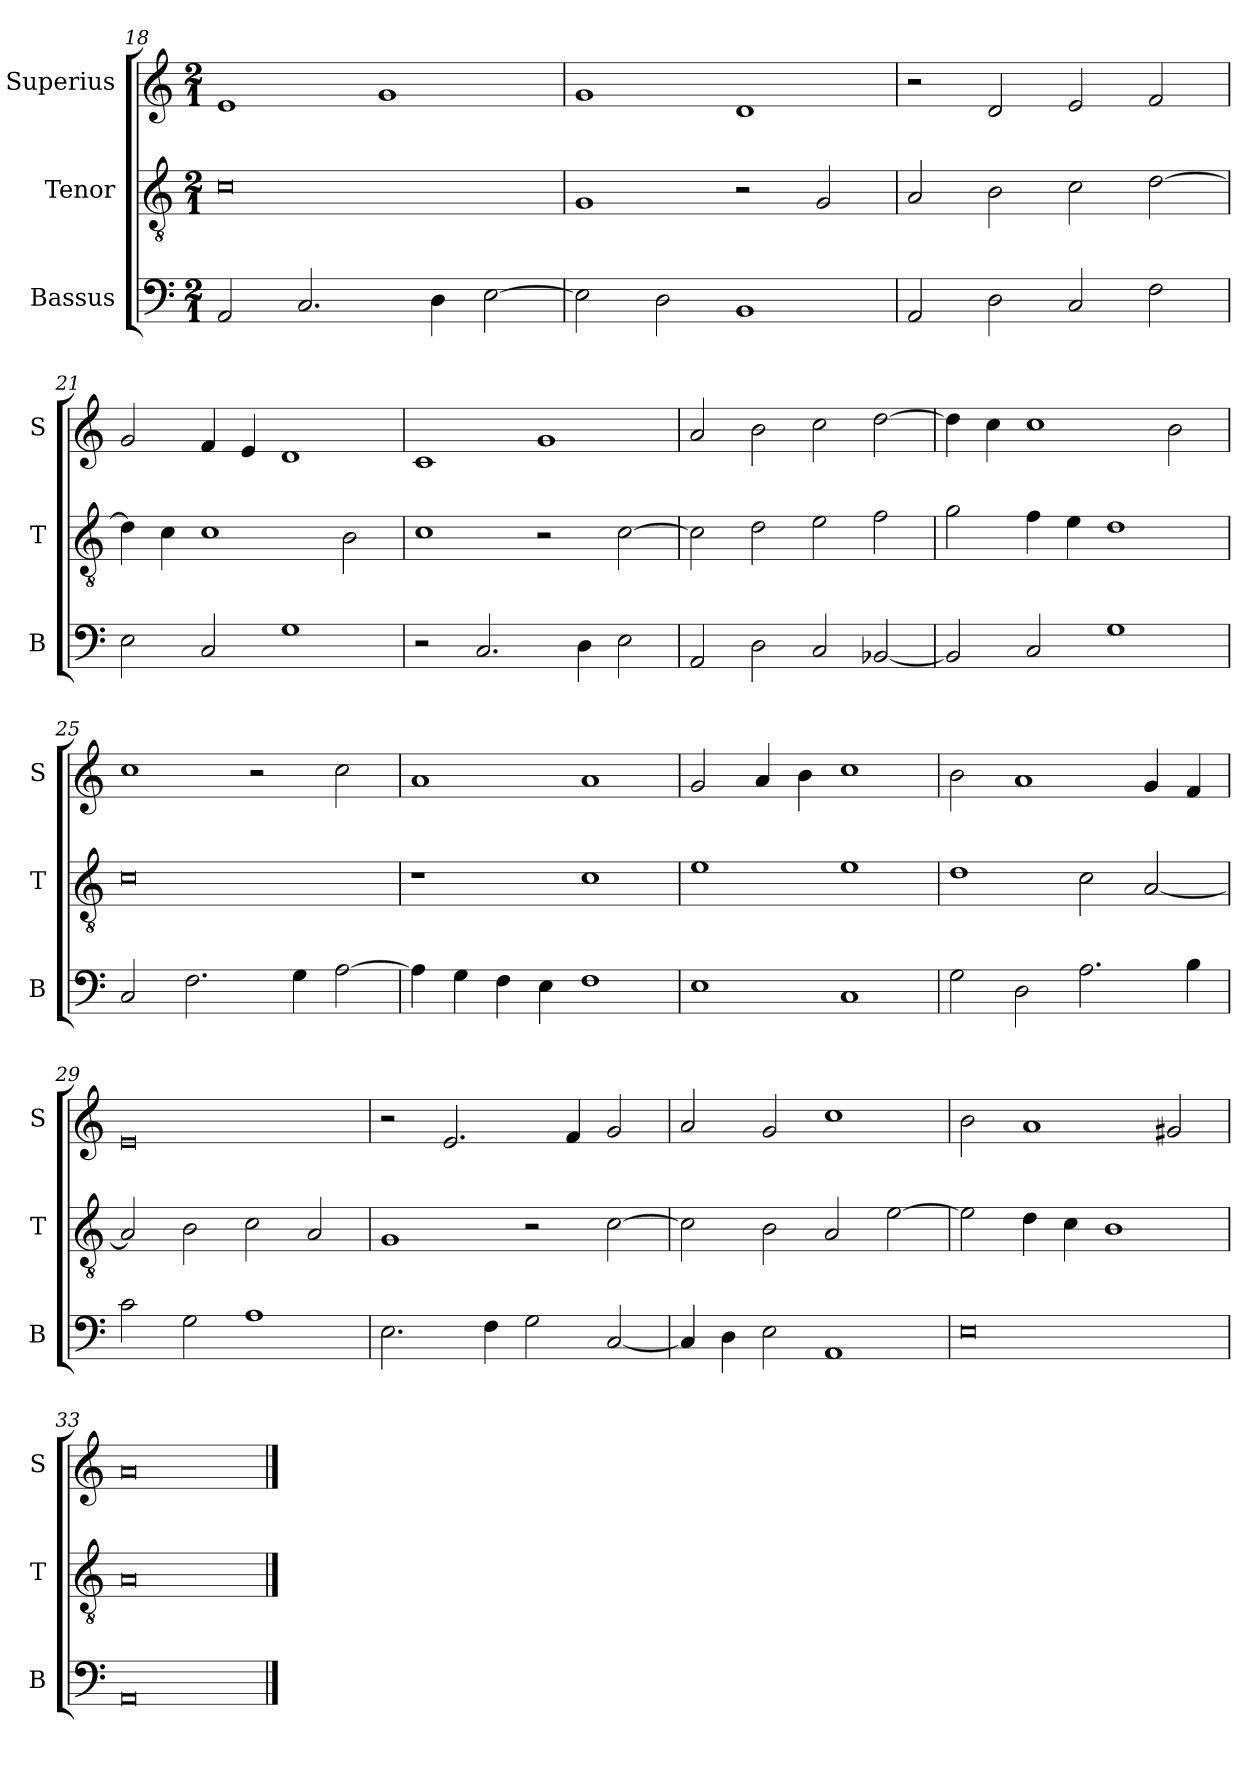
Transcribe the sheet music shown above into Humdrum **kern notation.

**kern	**kern	**kern
*part3	*part2	*part1
*staff3	*staff2	*staff1
*I"Bassus	*I"Tenor	*I"Superius
*I'B	*I'T	*I'S
*clefF4	*clefGv2	*clefG2
*k[]	*k[]	*k[]
*M2/1	*M2/1	*M2/1
=18	=18	=18
2AA/	0c	1e
2.C/	.	.
.	.	1g
4D\	.	.
[2E\	.	.
=19	=19	=19
2E\]	1G	1g
2D\	.	.
1BB	2r	1d
.	2G/	.
=20	=20	=20
2AA/	2A/	2r
2D\	2B\	2d/
2C/	2c\	2e/
2F\	[2d\	2f/
=21	=21	=21
2E\	4d\]	2g/
.	4c\	.
2C/	1c	4f/
.	.	4e/
1G	.	1d
.	2B\	.
=22	=22	=22
2r	1c	1c
2.C/	.	.
.	2r	1g
4D\	.	.
2E\	[2c\	.
=23	=23	=23
2AA/	2c\]	2a/
2D\	2d\	2b\
2C/	2e\	2cc\
[2BB-X/	2f\	[2dd\
=24	=24	=24
2BB-/]	2g\	4dd\]
.	.	4cc\
2C/	4f\	1cc
.	4e\	.
1G	1d	.
.	.	2b\
=25	=25	=25
2C/	0c	1cc
2.F\	.	.
.	.	2r
4G\	.	.
[2A\	.	2cc\
=26	=26	=26
4A\]	1r	1a
4G\	.	.
4F\	.	.
4E\	.	.
1F	1c	1a
=27	=27	=27
1E	1e	2g/
.	.	4a/
.	.	4b\
1C	1e	1cc
=28	=28	=28
2G\	1d	2b\
2D\	.	1a
2.A\	2c\	.
.	[2A/	4g/
4B\	.	4f/
=29	=29	=29
2c\	2A/]	0e
2G\	2B\	.
1A	2c\	.
.	2A/	.
=30	=30	=30
2.E\	1G	2r
.	.	2.e/
4F\	.	.
2G\	2r	.
.	.	4f/
[2C/	[2c\	2g/
=31	=31	=31
4C/]	2c\]	2a/
4D\	.	.
2E\	2B\	2g/
1AA	2A/	1cc
.	[2e\	.
=32	=32	=32
0E	2e\]	2b\
.	4d\	1a
.	4c\	.
.	1B	.
.	.	2g#X/
=33	=33	=33
0AA	0A	0a
==	==	==
*-	*-	*-
